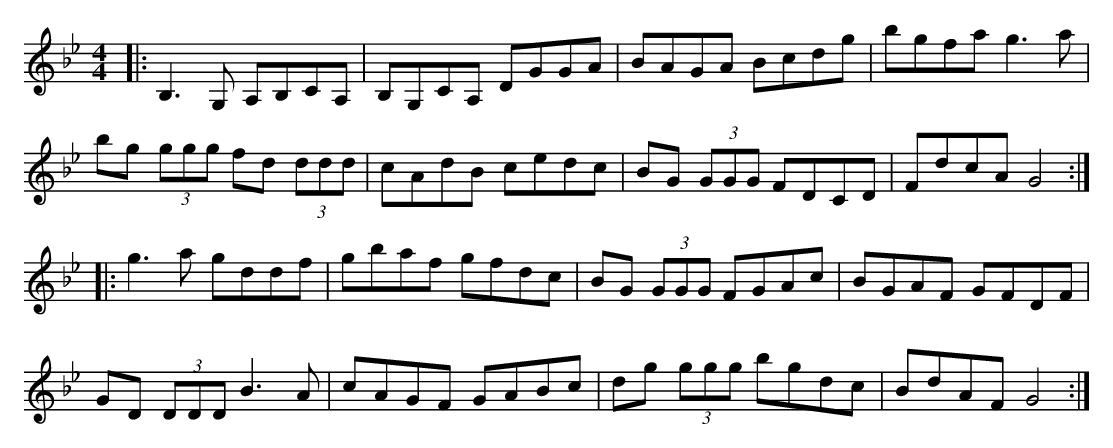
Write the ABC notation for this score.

X:1
M:4/4
K:Gmin
|:B,3 G, A,B,CA,|B,G,CA, DGGA|BAGA Bcdg|bgfa g3 a|
bg (3ggg fd (3ddd|cAdB cedc|BG (3GGG FDCD|FdcA G4:|
|:g3 a gddf|gbaf gfdc|BG (3GGG FGAc|BGAF GFDF|
GD (3DDD B3 A|cAGF GABc|dg (3ggg bgdc|BdAF G4:|
